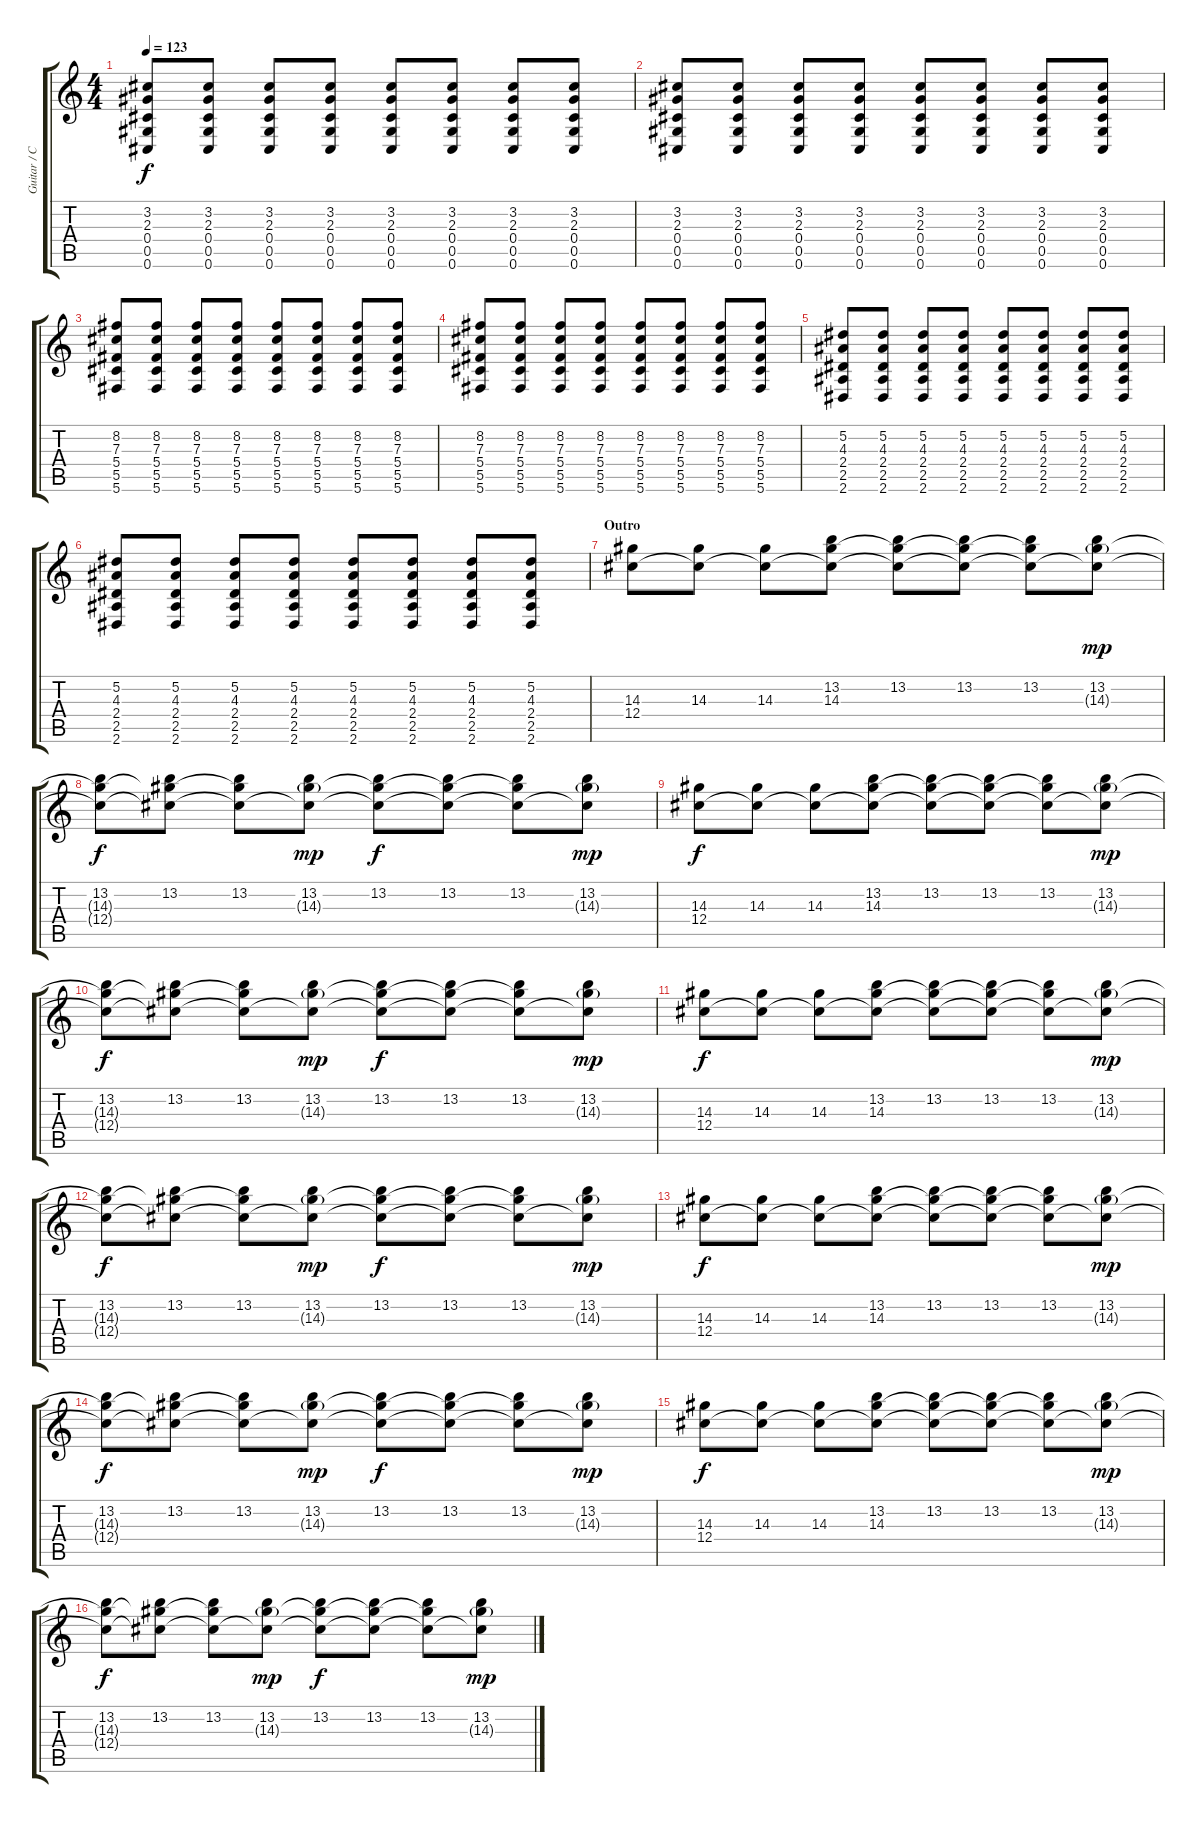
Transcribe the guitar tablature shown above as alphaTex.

\track ("Guitar / Chino Moreno" "Guitar / C") {instrument distortionguitar}
\staff {score tabs}
\tuning (Eb4 Bb3 Gb3 Db3 Ab2 Db2) {hide}
\ts (4 4)
\tempo 123
\clef g2
\ks c
(3.2 2.3 0.4 0.5 0.6).8{dy f} (3.2 2.3 0.4 0.5 0.6).8 (3.2 2.3 0.4 0.5 0.6).8 (3.2 2.3 0.4 0.5 0.6).8 (3.2 2.3 0.4 0.5 0.6).8 (3.2 2.3 0.4 0.5 0.6).8 (3.2 2.3 0.4 0.5 0.6).8 (3.2 2.3 0.4 0.5 0.6).8 |
(3.2 2.3 0.4 0.5 0.6).8 (3.2 2.3 0.4 0.5 0.6).8 (3.2 2.3 0.4 0.5 0.6).8 (3.2 2.3 0.4 0.5 0.6).8 (3.2 2.3 0.4 0.5 0.6).8 (3.2 2.3 0.4 0.5 0.6).8 (3.2 2.3 0.4 0.5 0.6).8 (3.2 2.3 0.4 0.5 0.6).8 |
(8.2 7.3 5.4 5.5 5.6).8 (8.2 7.3 5.4 5.5 5.6).8 (8.2 7.3 5.4 5.5 5.6).8 (8.2 7.3 5.4 5.5 5.6).8 (8.2 7.3 5.4 5.5 5.6).8 (8.2 7.3 5.4 5.5 5.6).8 (8.2 7.3 5.4 5.5 5.6).8 (8.2 7.3 5.4 5.5 5.6).8 |
(8.2 7.3 5.4 5.5 5.6).8 (8.2 7.3 5.4 5.5 5.6).8 (8.2 7.3 5.4 5.5 5.6).8 (8.2 7.3 5.4 5.5 5.6).8 (8.2 7.3 5.4 5.5 5.6).8 (8.2 7.3 5.4 5.5 5.6).8 (8.2 7.3 5.4 5.5 5.6).8 (8.2 7.3 5.4 5.5 5.6).8 |
(5.2 4.3 2.4 2.5 2.6).8 (5.2 4.3 2.4 2.5 2.6).8 (5.2 4.3 2.4 2.5 2.6).8 (5.2 4.3 2.4 2.5 2.6).8 (5.2 4.3 2.4 2.5 2.6).8 (5.2 4.3 2.4 2.5 2.6).8 (5.2 4.3 2.4 2.5 2.6).8 (5.2 4.3 2.4 2.5 2.6).8 |
(5.2 4.3 2.4 2.5 2.6).8 (5.2 4.3 2.4 2.5 2.6).8 (5.2 4.3 2.4 2.5 2.6).8 (5.2 4.3 2.4 2.5 2.6).8 (5.2 4.3 2.4 2.5 2.6).8 (5.2 4.3 2.4 2.5 2.6).8 (5.2 4.3 2.4 2.5 2.6).8 (5.2 4.3 2.4 2.5 2.6).8 |
\section ("" "Outro")
(14.3 12.4).8{instrument electricguitarjazz} (14.3 12.4{t}).8 (14.3 12.4{t}).8 (13.2 14.3 12.4{t}).8 (13.2 14.3{t} 12.4{t}).8 (13.2 14.3{t} 12.4{t}).8 (13.2 14.3{t} 12.4{t}).8 (13.2 14.3{g} 12.4{t}).8{dy mp} |
(13.2 14.3{t} 12.4{t}).8{dy f} (13.2 14.3{t} 12.4{t}).8 (13.2 14.3{t} 12.4{t}).8 (13.2 14.3{g} 12.4{t}).8{dy mp} (13.2 14.3{t} 12.4{t}).8{dy f} (13.2 14.3{t} 12.4{t}).8 (13.2 14.3{t} 12.4{t}).8 (13.2 14.3{g} 12.4{t}).8{dy mp} |
(14.3 12.4).8{dy f} (14.3 12.4{t}).8 (14.3 12.4{t}).8 (13.2 14.3 12.4{t}).8 (13.2 14.3{t} 12.4{t}).8 (13.2 14.3{t} 12.4{t}).8 (13.2 14.3{t} 12.4{t}).8 (13.2 14.3{g} 12.4{t}).8{dy mp} |
(13.2 14.3{t} 12.4{t}).8{dy f} (13.2 14.3{t} 12.4{t}).8 (13.2 14.3{t} 12.4{t}).8 (13.2 14.3{g} 12.4{t}).8{dy mp} (13.2 14.3{t} 12.4{t}).8{dy f} (13.2 14.3{t} 12.4{t}).8 (13.2 14.3{t} 12.4{t}).8 (13.2 14.3{g} 12.4{t}).8{dy mp} |
(14.3 12.4).8{dy f} (14.3 12.4{t}).8 (14.3 12.4{t}).8 (13.2 14.3 12.4{t}).8 (13.2 14.3{t} 12.4{t}).8 (13.2 14.3{t} 12.4{t}).8 (13.2 14.3{t} 12.4{t}).8 (13.2 14.3{g} 12.4{t}).8{dy mp} |
(13.2 14.3{t} 12.4{t}).8{dy f} (13.2 14.3{t} 12.4{t}).8 (13.2 14.3{t} 12.4{t}).8 (13.2 14.3{g} 12.4{t}).8{dy mp} (13.2 14.3{t} 12.4{t}).8{dy f} (13.2 14.3{t} 12.4{t}).8 (13.2 14.3{t} 12.4{t}).8 (13.2 14.3{g} 12.4{t}).8{dy mp} |
(14.3 12.4).8{dy f} (14.3 12.4{t}).8 (14.3 12.4{t}).8 (13.2 14.3 12.4{t}).8 (13.2 14.3{t} 12.4{t}).8 (13.2 14.3{t} 12.4{t}).8 (13.2 14.3{t} 12.4{t}).8 (13.2 14.3{g} 12.4{t}).8{dy mp} |
(13.2 14.3{t} 12.4{t}).8{dy f} (13.2 14.3{t} 12.4{t}).8 (13.2 14.3{t} 12.4{t}).8 (13.2 14.3{g} 12.4{t}).8{dy mp} (13.2 14.3{t} 12.4{t}).8{dy f} (13.2 14.3{t} 12.4{t}).8 (13.2 14.3{t} 12.4{t}).8 (13.2 14.3{g} 12.4{t}).8{dy mp} |
(14.3 12.4).8{dy f volume 6} (14.3 12.4{t}).8 (14.3 12.4{t}).8 (13.2 14.3 12.4{t}).8 (13.2 14.3{t} 12.4{t}).8 (13.2 14.3{t} 12.4{t}).8 (13.2 14.3{t} 12.4{t}).8 (13.2 14.3{g} 12.4{t}).8{dy mp} |
(13.2 14.3{t} 12.4{t}).8{dy f} (13.2 14.3{t} 12.4{t}).8 (13.2 14.3{t} 12.4{t}).8 (13.2 14.3{g} 12.4{t}).8{dy mp} (13.2 14.3{t} 12.4{t}).8{dy f} (13.2 14.3{t} 12.4{t}).8 (13.2 14.3{t} 12.4{t}).8 (13.2 14.3{g} 12.4{t}).8{dy mp}
